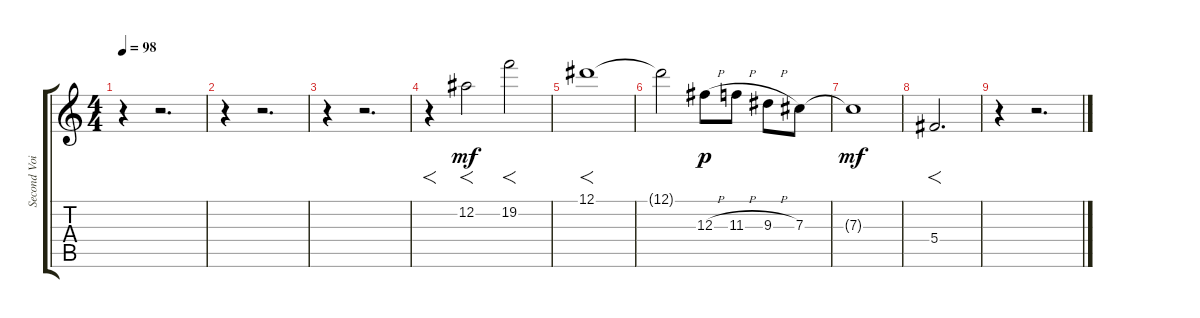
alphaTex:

\track ("Second Voices" "Second Voi") {instrument distortionguitar}
\staff {score tabs}
\tuning (Eb4 Bb3 Gb3 Db3 Ab2 Eb2) {hide}
\ts (4 4)
\tempo 98
\clef g2
\ks c
r.4{dy mf} r.2{d} |
r.4 r.2{d} |
r.4 r.2{d} |
r.4{f} 12.2.2{f} 19.2.2{f} |
12.1.1{f} |
12.1{t}.2 12.3{h}.8{dy p} 11.3{h}.8 9.3{h}.8 7.3.8 |
7.3{t}.1{dy mf} |
5.4.2{f d} |
r.4 r.2{d}
